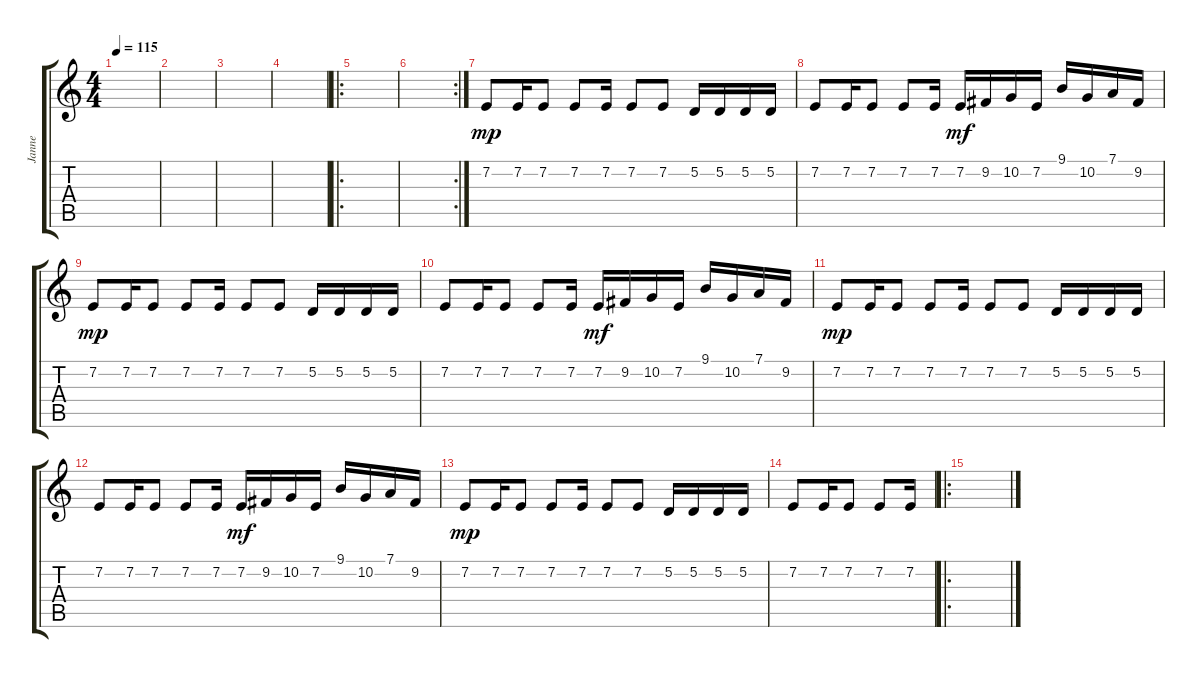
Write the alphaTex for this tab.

\track ("Janne" "Janne") {instrument pad1newage}
\staff {score tabs}
\tuning (D4 A3 F3 C3 G2 D2) {hide}
\ts (4 4)
\tempo 115
\clef g2
\ks c
|
|
|
|
\ro
|
\rc 2
|
7.2.8{dy mp} 7.2.16 7.2.8 7.2.8 7.2.16 7.2.8 7.2.8 5.2.16 5.2.16 5.2.16 5.2.16 |
7.2.8 7.2.16 7.2.8 7.2.8 7.2.16 7.2.16{dy mf} 9.2.16 10.2.16 7.2.16 9.1.16 10.2.16 7.1.16 9.2.16 |
7.2.8{dy mp} 7.2.16 7.2.8 7.2.8 7.2.16 7.2.8 7.2.8 5.2.16 5.2.16 5.2.16 5.2.16 |
7.2.8 7.2.16 7.2.8 7.2.8 7.2.16 7.2.16{dy mf} 9.2.16 10.2.16 7.2.16 9.1.16 10.2.16 7.1.16 9.2.16 |
7.2.8{dy mp} 7.2.16 7.2.8 7.2.8 7.2.16 7.2.8 7.2.8 5.2.16 5.2.16 5.2.16 5.2.16 |
7.2.8 7.2.16 7.2.8 7.2.8 7.2.16 7.2.16{dy mf} 9.2.16 10.2.16 7.2.16 9.1.16 10.2.16 7.1.16 9.2.16 |
7.2.8{dy mp} 7.2.16 7.2.8 7.2.8 7.2.16 7.2.8 7.2.8 5.2.16 5.2.16 5.2.16 5.2.16 |
7.2.8 7.2.16 7.2.8 7.2.8 7.2.16 |
\ro
